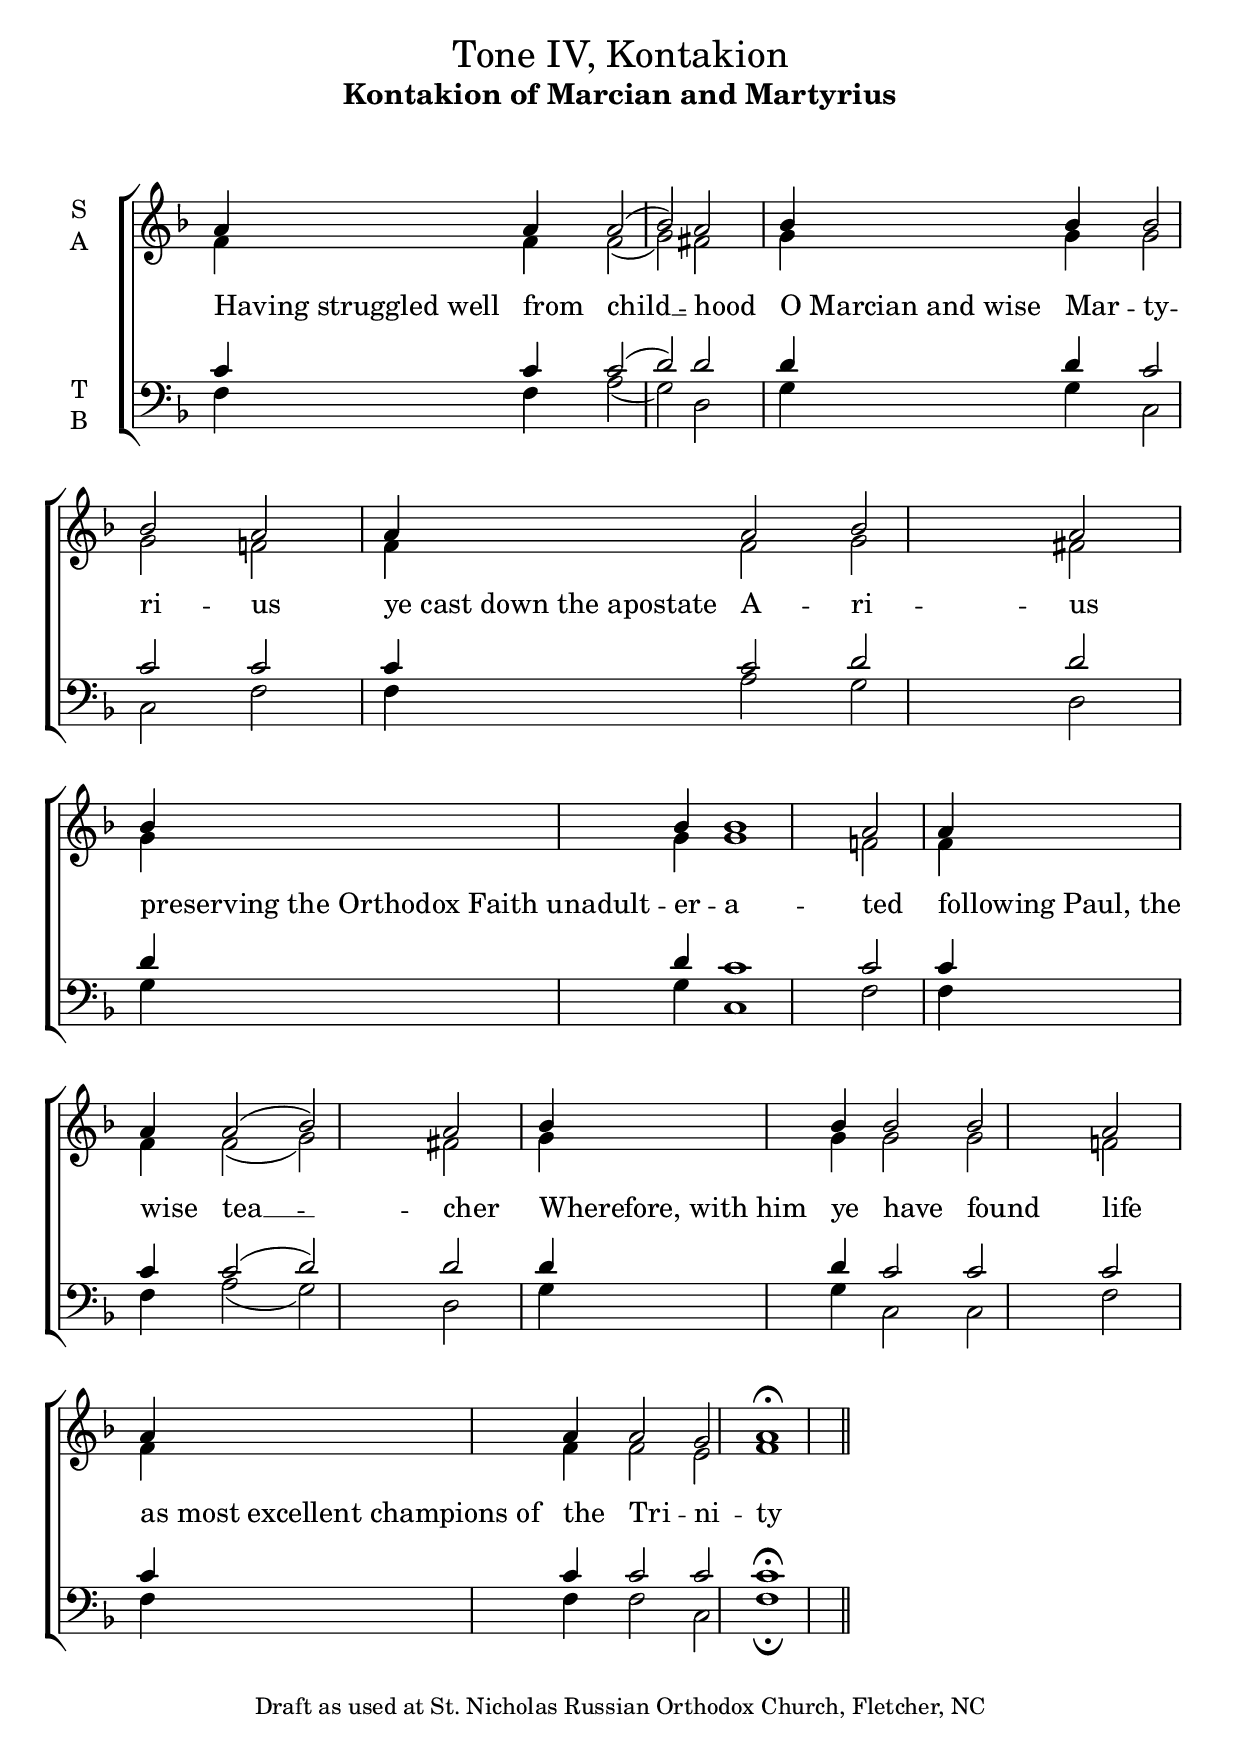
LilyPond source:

\version "2.18.0" 
\include "english.ly" 
\include "gregorian.ly" 

\layout { 
  \context{ 
    \Score \override SpacingSpanner.packed-spacing = ##f 
  } 
  \context{ 
    \Lyrics \override LyricHyphen.minimum-distance = #2.25 
    \override LyricSpace.minimum-distance = #2.25 
  } 
} 

\header { 
  title = \markup\normal-text\fontsize #0.25 
    "Tone IV, Kontakion" 
  subtitle = \markup\bold\fontsize #1 
        {"Kontakion of Marcian and Martyrius"} 
  subsubtitle = \markup\bold\fontsize #4.25 
        {" "} 
  
  meter = \markup\bold\fontsize #4.25 
        {" "} 
    
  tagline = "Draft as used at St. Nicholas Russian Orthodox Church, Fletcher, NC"
 
} 


global = { 
  \key f \major 
  \override Staff.NoteHead.style = #'altdefault 
  \override Staff.TimeSignature.stencil = ##f 
  %\override Staff.BarLine.stencil = ##f 
  \set Score.defaultBarType = "-" 
  \bar "|." 
} 
move = { \bar "" \break }

soprano = 
\relative c'' { 
  \global 
  % 1
  a4 a4 a2 (bf2) a2 \bar "|"
  % 2
  bf4 bf bf2 bf a2 \bar "|"
  
  % 1
  a4 a2 bf2 a2 \bar "|"
  % 2
  bf4 bf bf1 a2 \bar "|"
  
  % 1
  a4 a4 a2 (bf2) a2 \bar "|"
  % 2
  bf4 bf bf2 bf a2 \bar "|"
  
  % last 
  a4 a4 a2 g a1 \fermata \bar "||"
}

alto = 
\relative c' { 
  \global 
  % 1
  f4 f4 f2 (g2) fs2 \bar "|"
  % 2
  g4 g g2 g f!2 \bar "|"
  
  % 1
  f4 f2 g2 fs2 \bar "|"
  % 2
  g4 g  g1 f!2 \bar "|"
  
  % 1
  f4 f4 f2 (g2) fs2 \bar "|"
  % 2
  g4 g g2 g f!2 \bar "|"
  
  %last
  f4 f4 f2 e f1 \bar "||"
}

tenor = 
\relative c' { 
  \global 
  % 1
  c4 c4 c2 (d2) d2 \bar "|"
  % 2
  d4 d c2 c c2 \bar "|"
  
  % 1
  c4 c2 d d2 \bar "|"
  % 2
  d4 d c1 c2 \bar "|"

  % 1
  c4 c4 c2 (d2) d2 \bar "|"
  % 2
  d4 d c2 c c2 \bar "|"
  
  %last
  c4 c4 c2 c c1 \fermata \bar "||"
} 


bass = 
\relative c { 
  \global 
  % 1
  f4 f4 a2 (g2) d2 \bar "|"
  % 2
  g4 g c,2 c f2 \bar "|"
  
  % 1
  f4 a2 g2 d2 \bar "|"
  % 2
  g4 g c,1 f2 \bar "|"

  % 1
  f4 f4 a2 (g2) d2 \bar "|"
  % 2
  g4 g c,2 c f2 \bar "|"
  %last
  f4 f4 f2 c f1 \fermata \bar "||"
} 

verse = \lyricmode { 
  % Lyrics follow here. 
  \override LyricText.self-alignment-X = #LEFT
  
  "Having struggled well" from child __ -- hood
  "O Marcian and wise" Mar -- ty -- ri -- us
  
  "ye cast down the apostate" A -- ri -- us
  "preserving the Orthodox Faith unadult" -- er -- a -- ted
  
  "following Paul, the" wise tea __ -- cher
  
  "Wherefore, with him" ye have found life
  
  "as most excellent champions of" the Tri -- ni -- ty
}


\score {
  \new ChoirStaff <<
    \new Staff \with { 
      midiInstrument = "string ensemble 1" 
      instrumentName = \markup \center-column { "S" "A" } 
    } <<
      \new Voice = "soprano" { \voiceOne \soprano } 
      \new Voice = "alto" { \voiceTwo \alto } 
    >>
    \new Lyrics \lyricsto "soprano" \verse 
    \new Staff \with { 
      midiInstrument = "string ensemble 1" 
      instrumentName = \markup \center-column { "T" "B" } 
    } << 
      \clef bass 
      \new Voice = "tenor" { \voiceThree \tenor } 
      \new Voice = "bass" { \voiceFour \bass } 
    >> 
  >>
  \layout { 
    ragged-last=##t 
    #(layout-set-staff-size 22) 
    \context { 
      \Lyrics 
      \override VerticalAxisGroup.staff-affinity = ##f 
      \override VerticalAxisGroup.staff-staff-spacing = 
        #'((basic-distance . 0) 
           (minimum-distance . 2) 
           (padding . 2)) 
    } 
    indent = 1.25\cm 
    \context { 
      \Staff 
      \override VerticalAxisGroup.staff-staff-spacing = 
        #'((basic-distance . 0) 
           (minimum-distance . 2) 
           (padding . 2)) 
    } 
  } 
}